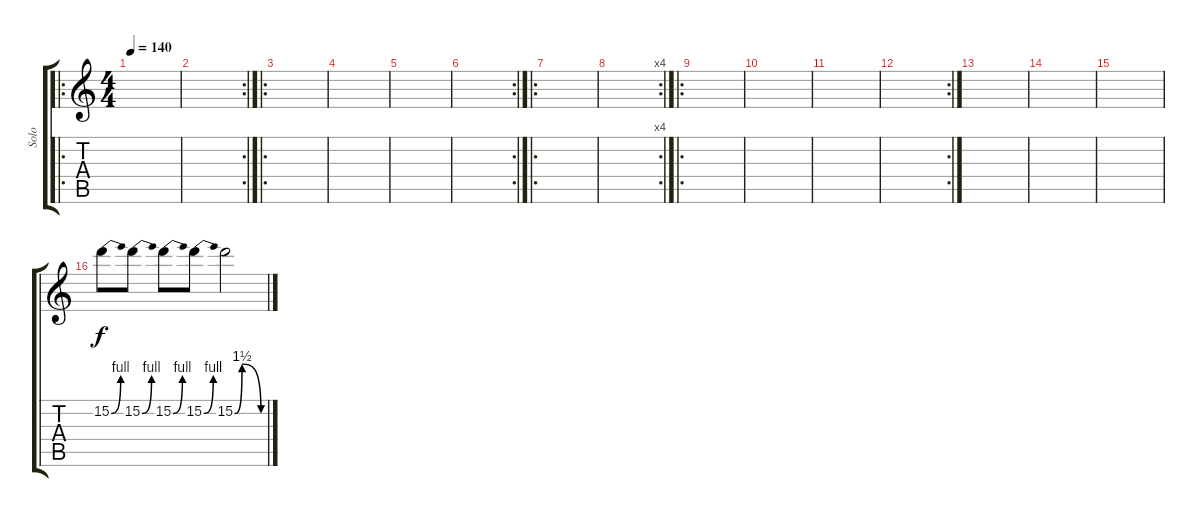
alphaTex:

\track ("Solo" "Solo") {instrument distortionguitar}
\staff {score tabs}
\tuning (E4 B3 G3 D3 A2 E2) {hide}
\ro
\ts (4 4)
\tempo 140
\clef g2
\ks c
|
\rc 2
|
\ro
|
|
|
\rc 2
|
\ro
|
\rc 4
|
\ro
|
|
|
\rc 2
|
|
|
|
15.2{be (bend 0 0 60 4)}.8 15.2{be (bend 0 0 60 4)}.8 15.2{be (bend 0 0 60 4)}.8 15.2{be (bend 0 0 60 4)}.8 15.2{be (custom 0 0 15 6 54 0 60 0)}.2
